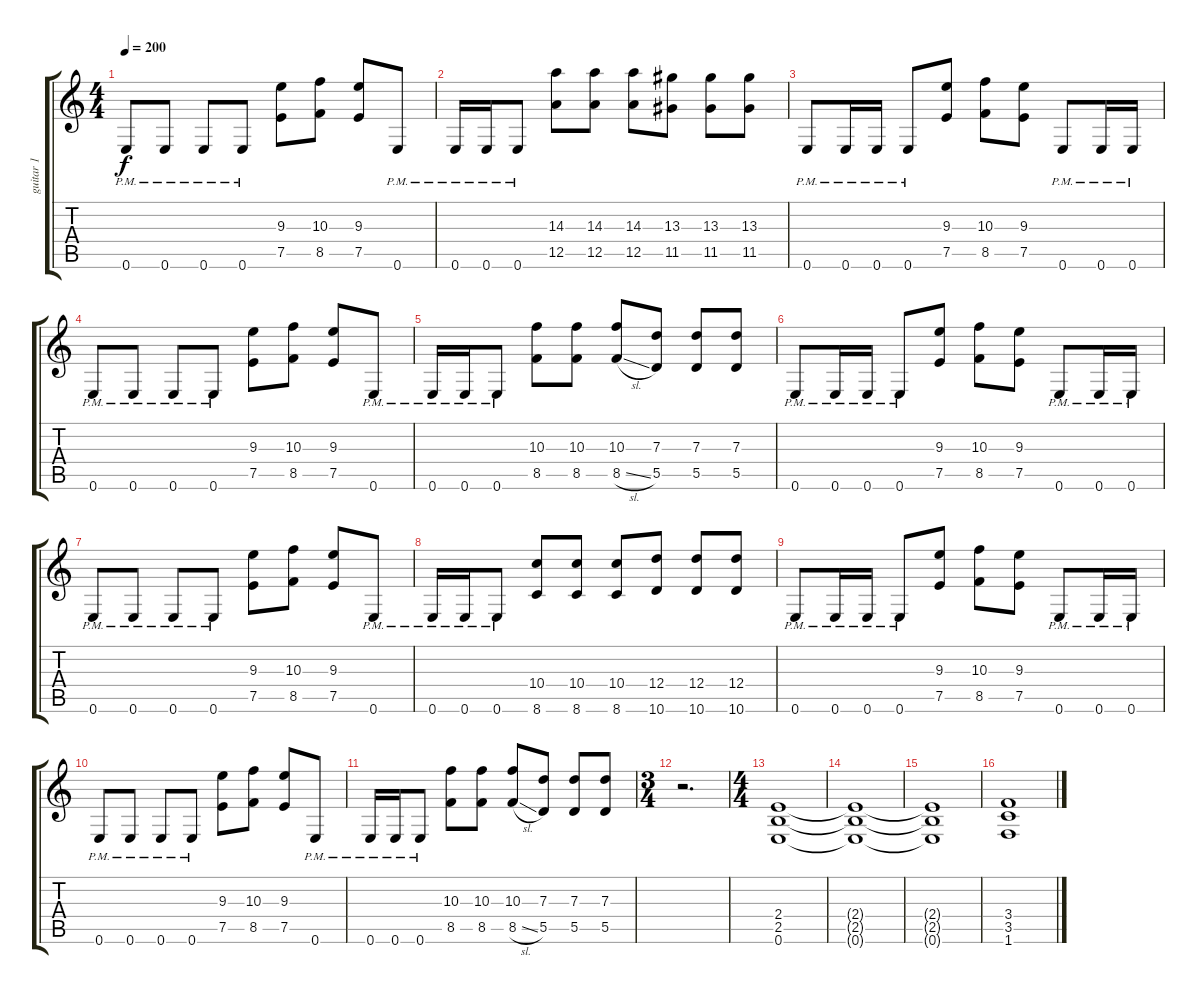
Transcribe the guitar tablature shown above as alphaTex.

\track ("guitar 1" "guitar 1") {instrument distortionguitar}
\staff {score tabs}
\tuning (E4 B3 G3 D3 A2 E2) {hide}
\ts (4 4)
\tempo 200
\clef g2
\ks c
0.6{pm}.8{dy f} 0.6{pm}.8 0.6{pm}.8 0.6{pm}.8 (9.3 7.5).8 (10.3 8.5).8 (9.3 7.5).8 0.6{pm}.8 |
0.6{pm}.16 0.6{pm}.16 0.6{pm}.8 (14.3 12.5).8 (14.3 12.5).8 (14.3 12.5).8 (13.3 11.5).8 (13.3 11.5).8 (13.3 11.5).8 |
0.6{pm}.8 0.6{pm}.16 0.6{pm}.16 0.6{pm}.8 (9.3 7.5).8 (10.3 8.5).8 (9.3 7.5).8 0.6{pm}.8 0.6{pm}.16 0.6{pm}.16 |
0.6{pm}.8 0.6{pm}.8 0.6{pm}.8 0.6{pm}.8 (9.3 7.5).8 (10.3 8.5).8 (9.3 7.5).8 0.6{pm}.8 |
0.6{pm}.16 0.6{pm}.16 0.6{pm}.8 (10.3 8.5).8 (10.3 8.5).8 (10.3 8.5{sl}).8 (7.3 5.5).8 (7.3 5.5).8 (7.3 5.5).8 |
0.6{pm}.8 0.6{pm}.16 0.6{pm}.16 0.6{pm}.8 (9.3 7.5).8 (10.3 8.5).8 (9.3 7.5).8 0.6{pm}.8 0.6{pm}.16 0.6{pm}.16 |
0.6{pm}.8 0.6{pm}.8 0.6{pm}.8 0.6{pm}.8 (9.3 7.5).8 (10.3 8.5).8 (9.3 7.5).8 0.6{pm}.8 |
0.6{pm}.16 0.6{pm}.16 0.6{pm}.8 (10.4 8.6).8 (10.4 8.6).8 (10.4 8.6).8 (12.4 10.6).8 (12.4 10.6).8 (12.4 10.6).8 |
0.6{pm}.8 0.6{pm}.16 0.6{pm}.16 0.6{pm}.8 (9.3 7.5).8 (10.3 8.5).8 (9.3 7.5).8 0.6{pm}.8 0.6{pm}.16 0.6{pm}.16 |
0.6{pm}.8 0.6{pm}.8 0.6{pm}.8 0.6{pm}.8 (9.3 7.5).8 (10.3 8.5).8 (9.3 7.5).8 0.6{pm}.8 |
0.6{pm}.16 0.6{pm}.16 0.6{pm}.8 (10.3 8.5).8 (10.3 8.5).8 (10.3 8.5{sl}).8 (7.3 5.5).8 (7.3 5.5).8 (7.3 5.5).8 |
\ts (3 4)
r.2{d} |
\ts (4 4)
(2.4 2.5 0.6).1 |
(2.4{t} 2.5{t} 0.6{t}).1 |
(2.4{t} 2.5{t} 0.6{t}).1 |
(3.4 3.5 1.6).1
